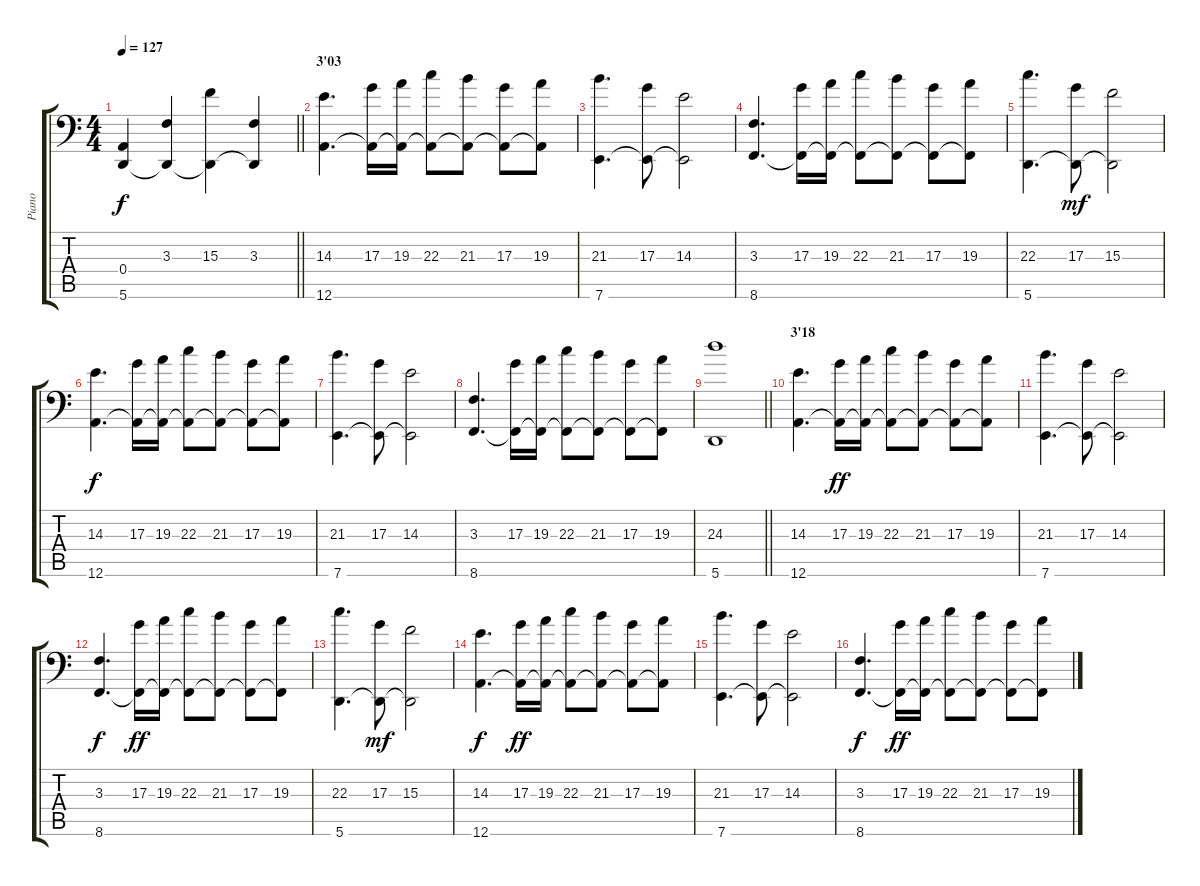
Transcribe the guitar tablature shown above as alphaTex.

\track ("Piano" "Piano") {instrument brightacousticpiano}
\staff {score tabs}
\tuning (B3 Gb3 D3 A2 E2 A1) {hide}
\ts (4 4)
\tempo 127
\clef f4
\barLineRight lightlight
\ks c
(0.4 5.6).4{dy f} (3.3 5.6{t}).4 (15.3 5.6{t}).4 (3.3 5.6{t}).4 |
\section ("" "3'03")
(14.3 12.6).4{d} (17.3 12.6{t}).16 (19.3 12.6{t}).16 (22.3 12.6{t}).8 (21.3 12.6{t}).8 (17.3 12.6{t}).8 (19.3 12.6{t}).8 |
(21.3 7.6).4{d} (17.3 7.6{t}).8 (14.3 7.6{t}).2 |
(3.3 8.6).4{d} (17.3 8.6{t}).16 (19.3 8.6{t}).16 (22.3 8.6{t}).8 (21.3 8.6{t}).8 (17.3 8.6{t}).8 (19.3 8.6{t}).8 |
(22.3 5.6).4{d} (17.3 5.6{t}).8{dy mf} (15.3 5.6{t}).2 |
(14.3 12.6).4{d dy f} (17.3 12.6{t}).16 (19.3 12.6{t}).16 (22.3 12.6{t}).8 (21.3 12.6{t}).8 (17.3 12.6{t}).8 (19.3 12.6{t}).8 |
(21.3 7.6).4{d} (17.3 7.6{t}).8 (14.3 7.6{t}).2 |
(3.3 8.6).4{d} (17.3 8.6{t}).16 (19.3 8.6{t}).16 (22.3 8.6{t}).8 (21.3 8.6{t}).8 (17.3 8.6{t}).8 (19.3 8.6{t}).8 |
\barLineRight lightlight
(24.3 5.6).1 |
\section ("" "3'18")
(14.3 12.6).4{d} (17.3 12.6{t}).16{dy ff} (19.3 12.6{t}).16 (22.3 12.6{t}).8 (21.3 12.6{t}).8 (17.3 12.6{t}).8 (19.3 12.6{t}).8 |
(21.3 7.6).4{d} (17.3 7.6{t}).8 (14.3 7.6{t}).2 |
(3.3 8.6).4{d dy f} (17.3 8.6{t}).16{dy ff} (19.3 8.6{t}).16 (22.3 8.6{t}).8 (21.3 8.6{t}).8 (17.3 8.6{t}).8 (19.3 8.6{t}).8 |
(22.3 5.6).4{d} (17.3 5.6{t}).8{dy mf} (15.3 5.6{t}).2 |
(14.3 12.6).4{d dy f} (17.3 12.6{t}).16{dy ff} (19.3 12.6{t}).16 (22.3 12.6{t}).8 (21.3 12.6{t}).8 (17.3 12.6{t}).8 (19.3 12.6{t}).8 |
(21.3 7.6).4{d} (17.3 7.6{t}).8 (14.3 7.6{t}).2 |
(3.3 8.6).4{d dy f} (17.3 8.6{t}).16{dy ff} (19.3 8.6{t}).16 (22.3 8.6{t}).8 (21.3 8.6{t}).8 (17.3 8.6{t}).8 (19.3 8.6{t}).8
